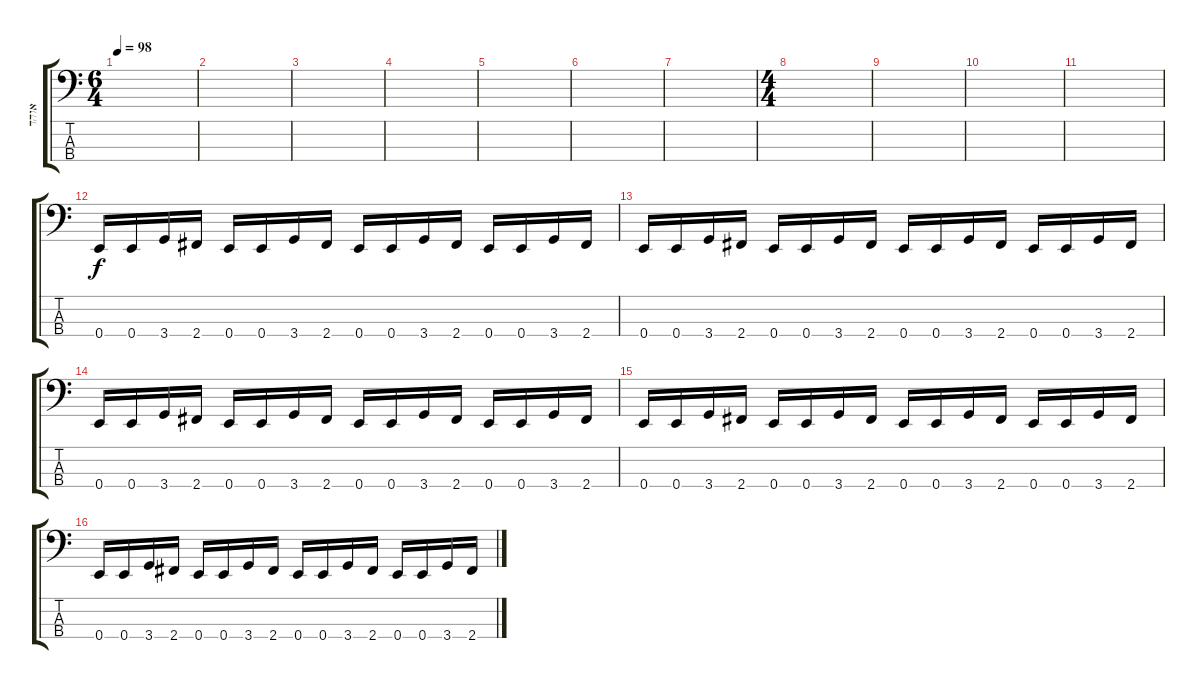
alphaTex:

\track ("אוהד" "אוהד") {instrument slapbass1}
\staff {score tabs}
\tuning (G2 D2 A1 E1) {hide}
\ts (6 4)
\tempo 98
\clef f4
\ks c
|
|
|
|
|
|
|
\ts (4 4)
|
|
|
|
0.4.16 0.4.16 3.4.16 2.4.16 0.4.16 0.4.16 3.4.16 2.4.16 0.4.16 0.4.16 3.4.16 2.4.16 0.4.16 0.4.16 3.4.16 2.4.16 |
0.4.16 0.4.16 3.4.16 2.4.16 0.4.16 0.4.16 3.4.16 2.4.16 0.4.16 0.4.16 3.4.16 2.4.16 0.4.16 0.4.16 3.4.16 2.4.16 |
0.4.16 0.4.16 3.4.16 2.4.16 0.4.16 0.4.16 3.4.16 2.4.16 0.4.16 0.4.16 3.4.16 2.4.16 0.4.16 0.4.16 3.4.16 2.4.16 |
0.4.16 0.4.16 3.4.16 2.4.16 0.4.16 0.4.16 3.4.16 2.4.16 0.4.16 0.4.16 3.4.16 2.4.16 0.4.16 0.4.16 3.4.16 2.4.16 |
0.4.16 0.4.16 3.4.16 2.4.16 0.4.16 0.4.16 3.4.16 2.4.16 0.4.16 0.4.16 3.4.16 2.4.16 0.4.16 0.4.16 3.4.16 2.4.16
